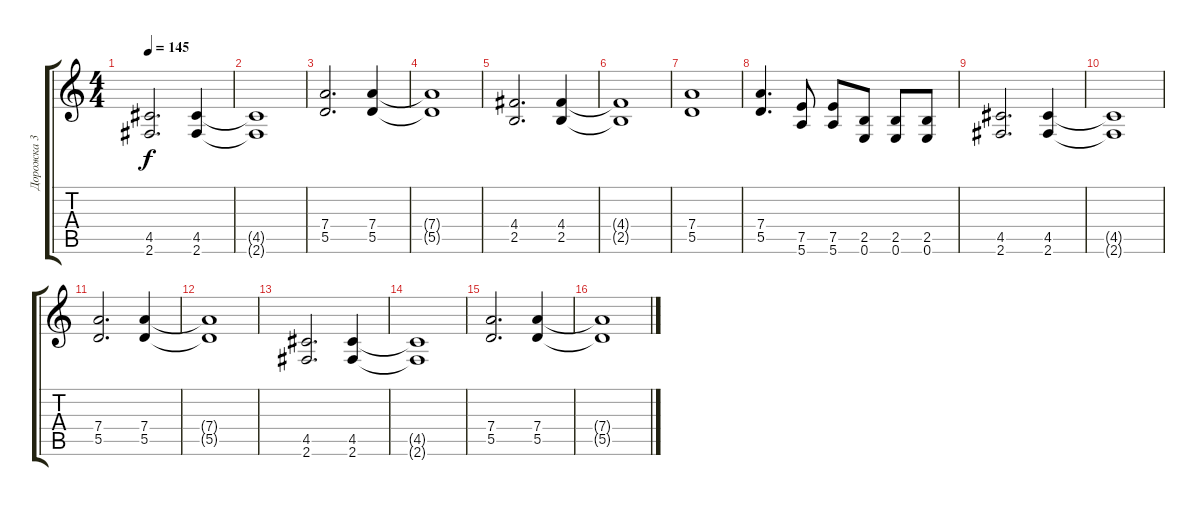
\track ("Дорожка 3" "Дорожка 3") {instrument distortionguitar}
\staff {score tabs}
\tuning (E4 B3 G3 D3 A2 E2) {hide}
\ts (4 4)
\tempo 145
\clef g2
\ks c
(4.5 2.6).2{d dy f} (4.5 2.6).4 |
(4.5{t} 2.6{t}).1 |
(7.4 5.5).2{d} (7.4 5.5).4 |
(7.4{t} 5.5{t}).1 |
(4.4 2.5).2{d} (4.4 2.5).4 |
(4.4{t} 2.5{t}).1 |
(7.4 5.5).1 |
(7.4 5.5).4{d} (7.5 5.6).8 (7.5 5.6).8 (2.5 0.6).8 (2.5 0.6).8 (2.5 0.6).8 |
(4.5 2.6).2{d} (4.5 2.6).4 |
(4.5{t} 2.6{t}).1 |
(7.4 5.5).2{d} (7.4 5.5).4 |
(7.4{t} 5.5{t}).1 |
(4.5 2.6).2{d} (4.5 2.6).4 |
(4.5{t} 2.6{t}).1 |
(7.4 5.5).2{d} (7.4 5.5).4 |
(7.4{t} 5.5{t}).1
